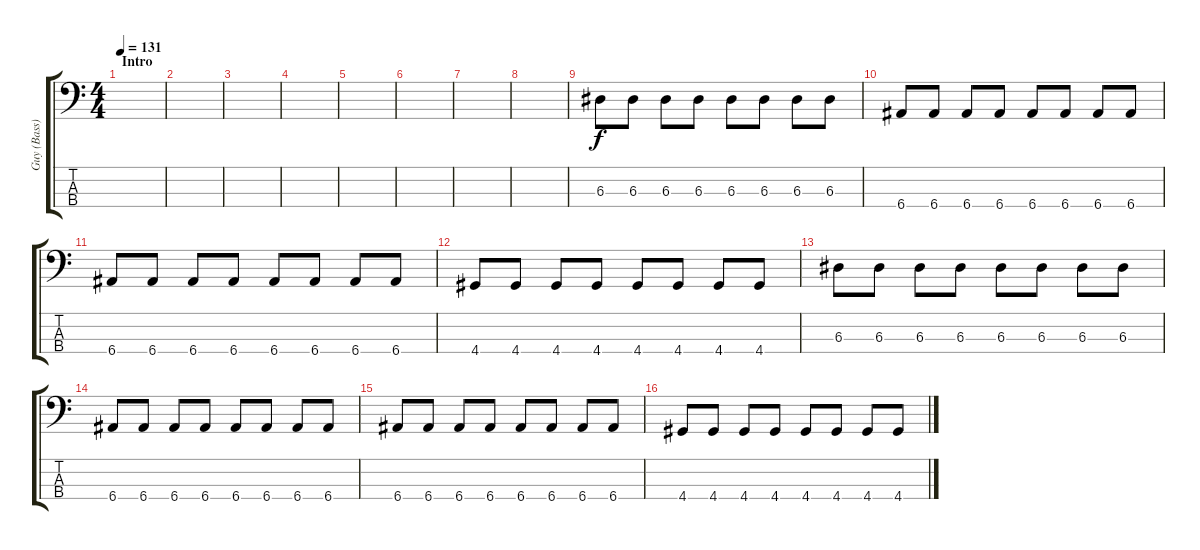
\track ("Guy (Bass)" "Guy (Bass)") {instrument electricbassfinger}
\staff {score tabs}
\tuning (G2 D2 A1 E1) {hide}
\ts (4 4)
\section ("" "Intro")
\tempo 131
\clef f4
\ks c
|
|
|
|
|
|
|
|
6.3.8 6.3.8 6.3.8 6.3.8 6.3.8 6.3.8 6.3.8 6.3.8 |
6.4.8 6.4.8 6.4.8 6.4.8 6.4.8 6.4.8 6.4.8 6.4.8 |
6.4.8 6.4.8 6.4.8 6.4.8 6.4.8 6.4.8 6.4.8 6.4.8 |
4.4.8 4.4.8 4.4.8 4.4.8 4.4.8 4.4.8 4.4.8 4.4.8 |
6.3.8 6.3.8 6.3.8 6.3.8 6.3.8 6.3.8 6.3.8 6.3.8 |
6.4.8 6.4.8 6.4.8 6.4.8 6.4.8 6.4.8 6.4.8 6.4.8 |
6.4.8 6.4.8 6.4.8 6.4.8 6.4.8 6.4.8 6.4.8 6.4.8 |
4.4.8 4.4.8 4.4.8 4.4.8 4.4.8 4.4.8 4.4.8 4.4.8
